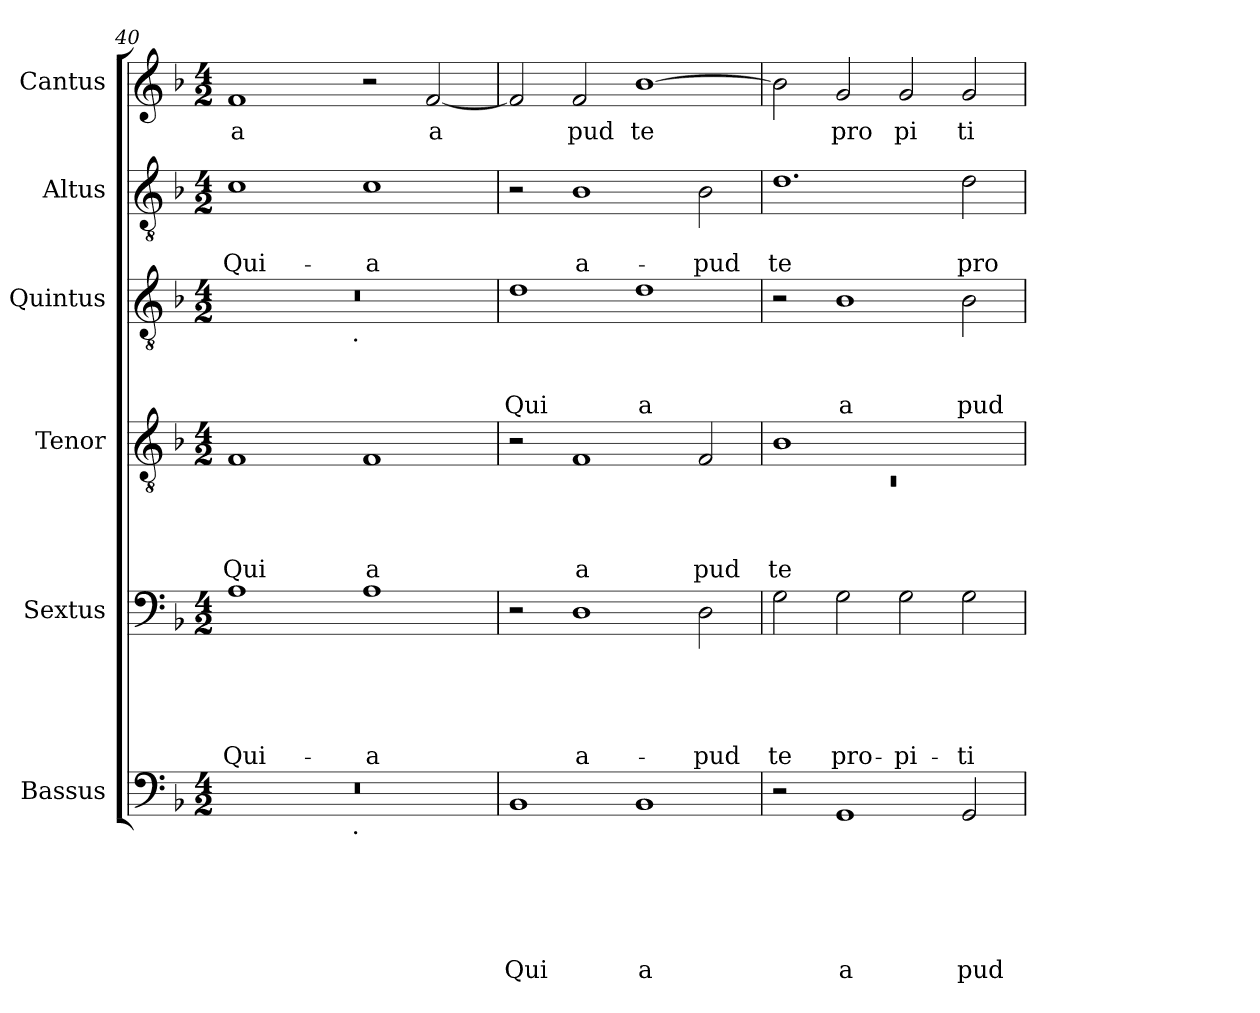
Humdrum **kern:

**kern	**text	**text	**text	**text	**text	**text	**kern	**text	**text	**text	**text	**text	**kern	**text	**text	**text	**text	**kern	**text	**text	**text	**kern	**text	**text	**kern	**text
*part6	*part6	*part6	*part6	*part6	*part6	*part6	*part5	*part5	*part5	*part5	*part5	*part5	*part4	*part4	*part4	*part4	*part4	*part3	*part3	*part3	*part3	*part2	*part2	*part2	*part1	*part1
*staff6	*staff6	*staff6	*staff6	*staff6	*staff6	*staff6	*staff5	*staff5	*staff5	*staff5	*staff5	*staff5	*staff4	*staff4	*staff4	*staff4	*staff4	*staff3	*staff3	*staff3	*staff3	*staff2	*staff2	*staff2	*staff1	*staff1
*I"Bassus	*	*	*	*	*	*	*I"Sextus	*	*	*	*	*	*I"Tenor	*	*	*	*	*I"Quintus	*	*	*	*I"Altus	*	*	*I"Cantus	*
*I'Bassus	*	*	*	*	*	*	*I'Sextus	*	*	*	*	*	*I'Tenor	*	*	*	*	*I'Quintus	*	*	*	*I'Altus	*	*	*I'Cantus	*
*clefF4	*	*	*	*	*	*	*clefF4	*	*	*	*	*	*clefGv2	*	*	*	*	*clefGv2	*	*	*	*clefGv2	*	*	*clefG2	*
*k[b-]	*	*	*	*	*	*	*k[b-]	*	*	*	*	*	*k[b-]	*	*	*	*	*k[b-]	*	*	*	*k[b-]	*	*	*k[b-]	*
*F:	*	*	*	*	*	*	*F:	*	*	*	*	*	*F:	*	*	*	*	*F:	*	*	*	*F:	*	*	*F:	*
*M4/2	*	*	*	*	*	*	*M4/2	*	*	*	*	*	*M4/2	*	*	*	*	*M4/2	*	*	*	*M4/2	*	*	*M4/2	*
=40	=40	=40	=40	=40	=40	=40	=40	=40	=40	=40	=40	=40	=40	=40	=40	=40	=40	=40	=40	=40	=40	=40	=40	=40	=40	=40
!	!	!	!	!	!	!	!	!	!	!	!	!LO:LY:b	!	!	!	!	!LO:LY:b	!	!	!	!	!	!	!LO:LY:b	!	!LO:LY:b
*^	*	*	*	*	*	*	*	*	*	*	*	*	*	*	*	*	*	*^	*	*	*	*	*	*	*	*
0r	2ryy	.	.	.	.	.	.	1A	.	.	.	.	Qui-	1F	.	.	.	Qui	0r	2ryy	.	.	.	1c	.	Qui-	1f	a
.	4...ryy	.	.	.	.	.	.	.	.	.	.	.	.	.	.	.	.	.	.	4...ryy	.	.	.	.	.	.	.	.
!	!	!	!	!	!	!	!	!	!	!	!	!	!	!	!	!	!	!	!	!LO:TX:b:t=.	!	!	!	!	!	!	!	!
!	!LO:TX:b:t=.	!	!	!	!	!	!	!	!	!	!	!	!	!	!	!	!	!	!	!	!	!	!	!	!	!	!	!
.	1ryy	.	.	.	.	.	.	.	.	.	.	.	.	.	.	.	.	.	.	1ryy	.	.	.	.	.	.	.	.
!	!	!	!	!	!	!	!	!	!	!	!	!	!LO:LY:b	!	!	!	!	!LO:LY:b	!	!	!	!	!	!	!	!LO:LY:b	!	!
.	.	.	.	.	.	.	.	1A	.	.	.	.	-a	1F	.	.	.	a	.	.	.	.	.	1c	.	-a	2r	.
!	!	!	!	!	!	!	!	!	!	!	!	!	!	!	!	!	!	!	!	!	!	!	!	!	!	!	!	!LO:LY:b
.	.	.	.	.	.	.	.	.	.	.	.	.	.	.	.	.	.	.	.	.	.	.	.	.	.	.	[<2f/	a
.	32ryy	.	.	.	.	.	.	.	.	.	.	.	.	.	.	.	.	.	.	32ryy	.	.	.	.	.	.	.	.
=41	=41	=41	=41	=41	=41	=41	=41	=41	=41	=41	=41	=41	=41	=41	=41	=41	=41	=41	=41	=41	=41	=41	=41	=41	=41	=41	=41	=41
!	!	!	!	!	!	!	!LO:LY:b	!	!	!	!	!	!	!	!	!	!	!	!	!	!	!	!LO:LY:b	!	!	!	!	!
*v	*v	*	*	*	*	*	*	*	*	*	*	*	*	*	*	*	*	*	*v	*v	*	*	*	*	*	*	*	*
1BB-	.	.	.	.	.	Qui	2r	.	.	.	.	.	2r	.	.	.	.	1d	.	.	Qui	2r	.	.	2f/]	.
!	!	!	!	!	!	!	!	!	!	!	!	!LO:LY:b	!	!	!	!	!LO:LY:b	!	!	!	!	!	!	!LO:LY:b	!	!LO:LY:b
.	.	.	.	.	.	.	1D	.	.	.	.	a-	1F	.	.	.	a	.	.	.	.	1B-	.	a-	2f/	pud
!	!	!	!	!	!	!LO:LY:b	!	!	!	!	!	!	!	!	!	!	!	!	!	!	!LO:LY:b	!	!	!	!	!LO:LY:b
1BB-	.	.	.	.	.	a	.	.	.	.	.	.	.	.	.	.	.	1d	.	.	a	.	.	.	[>1b-	te
!	!	!	!	!	!	!	!	!	!	!	!	!LO:LY:b	!	!	!	!	!LO:LY:b	!	!	!	!	!	!	!LO:LY:b	!	!
.	.	.	.	.	.	.	2D\	.	.	.	.	-pud	2F/	.	.	.	pud	.	.	.	.	2B-\	.	-pud	.	.
=42	=42	=42	=42	=42	=42	=42	=42	=42	=42	=42	=42	=42	=42	=42	=42	=42	=42	=42	=42	=42	=42	=42	=42	=42	=42	=42
*	*	*	*	*	*	*	*	*	*	*	*	*	*^	*	*	*	*	*	*	*	*	*	*	*	*	*
!	!	!	!	!	!	!	!	!	!	!	!	!LO:LY:b	!	!LO:N:vis=1	!	!	!	!LO:LY:b	!	!	!	!	!	!	!LO:LY:b	!	!
2r	.	.	.	.	.	.	2G\	.	.	.	.	te	1B-	0rC	.	.	.	te	2r	.	.	.	1.d	.	te	2b-\]	.
!	!	!	!	!	!	!LO:LY:b	!	!	!	!	!	!LO:LY:b	!	!	!	!	!	!	!	!	!	!LO:LY:b	!	!	!	!	!LO:LY:b
1GG	.	.	.	.	.	a	2G\	.	.	.	.	pro-	.	.	.	.	.	.	1B-	.	.	a	.	.	.	2g/	pro
!	!	!	!	!	!	!	!	!	!	!	!	!LO:LY:b	!	!	!	!	!	!	!	!	!	!	!	!	!	!	!LO:LY:b
.	.	.	.	.	.	.	2G\	.	.	.	.	-pi-	1ryy	.	.	.	.	.	.	.	.	.	.	.	.	2g/	pi
!	!	!	!	!	!	!LO:LY:b	!	!	!	!	!	!LO:LY:b	!	!	!	!	!	!	!	!	!	!LO:LY:b	!	!	!LO:LY:b	!	!LO:LY:b
2GG/	.	.	.	.	.	pud	2G\	.	.	.	.	-ti-	.	.	.	.	.	.	2B-\	.	.	pud	2d\	.	pro-	2g/	ti
*	*	*	*	*	*	*	*	*	*	*	*	*	*v	*v	*	*	*	*	*	*	*	*	*	*	*	*	*
=	=	=	=	=	=	=	=	=	=	=	=	=	=	=	=	=	=	=	=	=	=	=	=	=	=	=
*-	*-	*-	*-	*-	*-	*-	*-	*-	*-	*-	*-	*-	*-	*-	*-	*-	*-	*-	*-	*-	*-	*-	*-	*-	*-	*-
